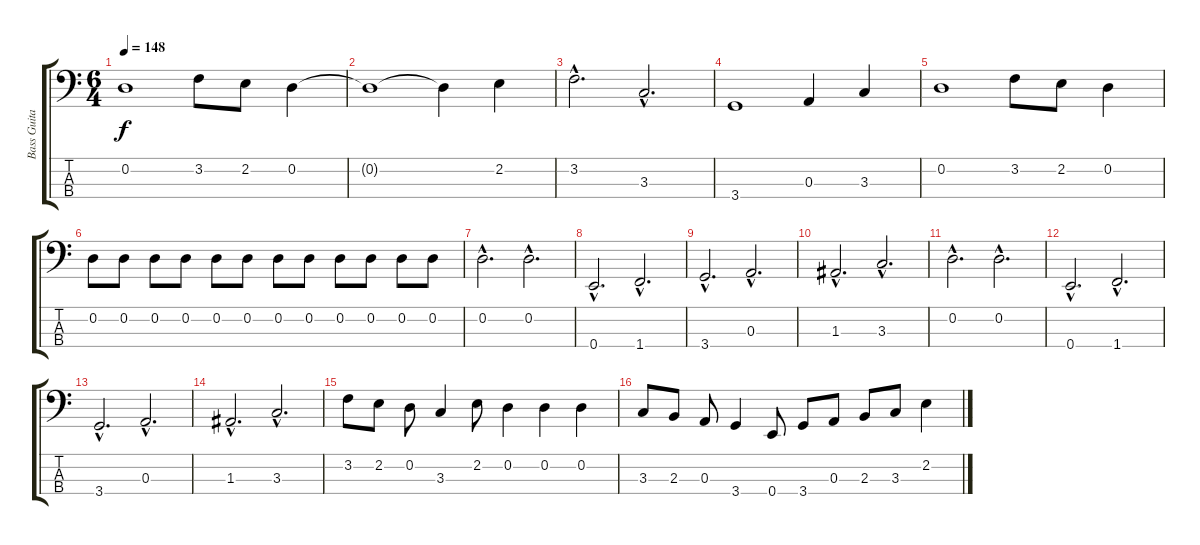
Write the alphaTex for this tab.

\track ("Bass Guitar" "Bass Guita") {instrument electricbasspick}
\staff {score tabs}
\tuning (G2 D2 A1 E1) {hide}
\ts (6 4)
\tempo 148
\clef f4
\ks c
0.2.1{dy f} 3.2.8 2.2.8 0.2.4 |
0.2{t}.1 0.2{t}.4 2.2.4 |
3.2{hac}.2{d} 3.3{hac}.2{d} |
3.4.1 0.3.4 3.3.4 |
0.2.1 3.2.8 2.2.8 0.2.4 |
0.2.8 0.2.8 0.2.8 0.2.8 0.2.8 0.2.8 0.2.8 0.2.8 0.2.8 0.2.8 0.2.8 0.2.8 |
0.2{hac}.2{d} 0.2{hac}.2{d} |
0.4{hac}.2{d} 1.4{hac}.2{d} |
3.4{hac}.2{d} 0.3{hac}.2{d} |
1.3{hac}.2{d} 3.3{hac}.2{d} |
0.2{hac}.2{d} 0.2{hac}.2{d} |
0.4{hac}.2{d} 1.4{hac}.2{d} |
3.4{hac}.2{d} 0.3{hac}.2{d} |
1.3{hac}.2{d} 3.3{hac}.2{d} |
3.2.8 2.2.8 0.2.8 3.3.4 2.2.8 0.2.4 0.2.4 0.2.4 |
3.3.8 2.3.8 0.3.8 3.4.4 0.4.8 3.4.8 0.3.8 2.3.8 3.3.8 2.2.4
